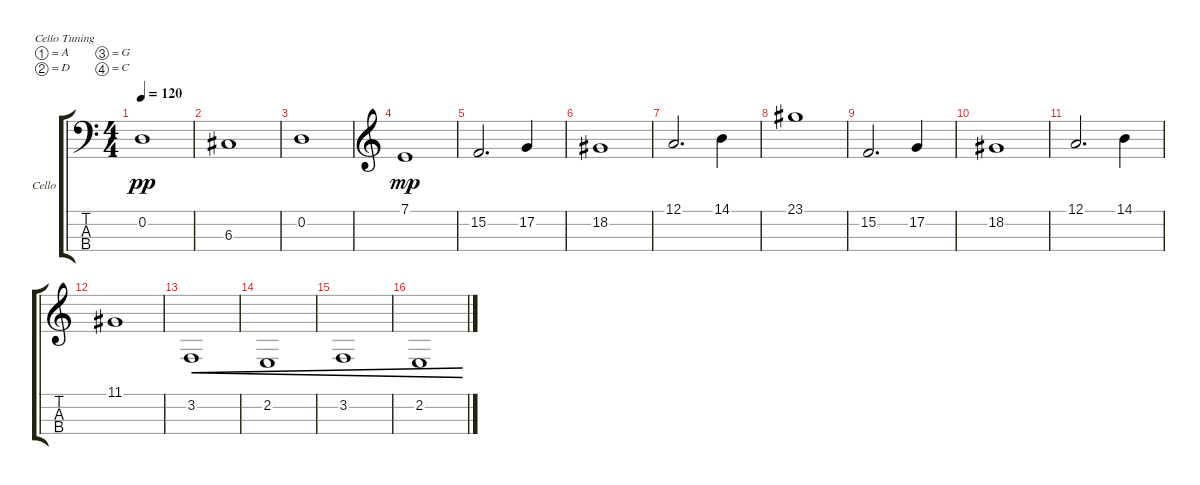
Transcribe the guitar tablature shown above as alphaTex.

\defaultSystemsLayout 4
\bracketExtendMode groupsimilarinstruments
\firstSystemTrackNameOrientation horizontal
\otherSystemsTrackNameOrientation horizontal
\track ("Cello" "Cello") {instrument cello}
\staff {score tabs}
\tuning (A3 D3 G2 C2)
\ts (4 4)
\tempo 120
\clef f4
\ks c
0.2.1{dy pp} |
6.3.1 |
0.2.1 |
\clef g2
7.1.1{dy mp} |
15.2.2{d} 17.2.4 |
18.2.1 |
12.1.2{d} 14.1.4 |
23.1.1 |
15.2.2{d} 17.2.4 |
18.2.1 |
12.1.2{d} 14.1.4 |
11.1.1 |
3.2.1{cre} |
2.2.1{cre} |
3.2.1{cre} |
2.2.1{cre}
